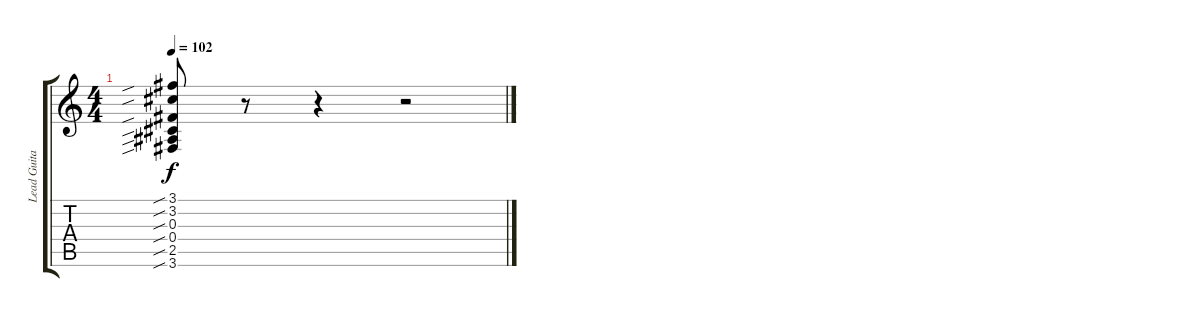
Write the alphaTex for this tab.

\track ("Lead Guitar" "Lead Guita") {instrument distortionguitar}
\staff {score tabs}
\tuning (Eb4 Bb3 Gb3 Db3 Ab2 Eb2) {hide}
\ts (4 4)
\tempo 102
\clef g2
\ks c
(3.1{sib} 3.2{sib} 0.3{sib} 0.4{sib} 2.5{sib} 3.6{sib}).8{dy f} r.8 r.4 r.2
